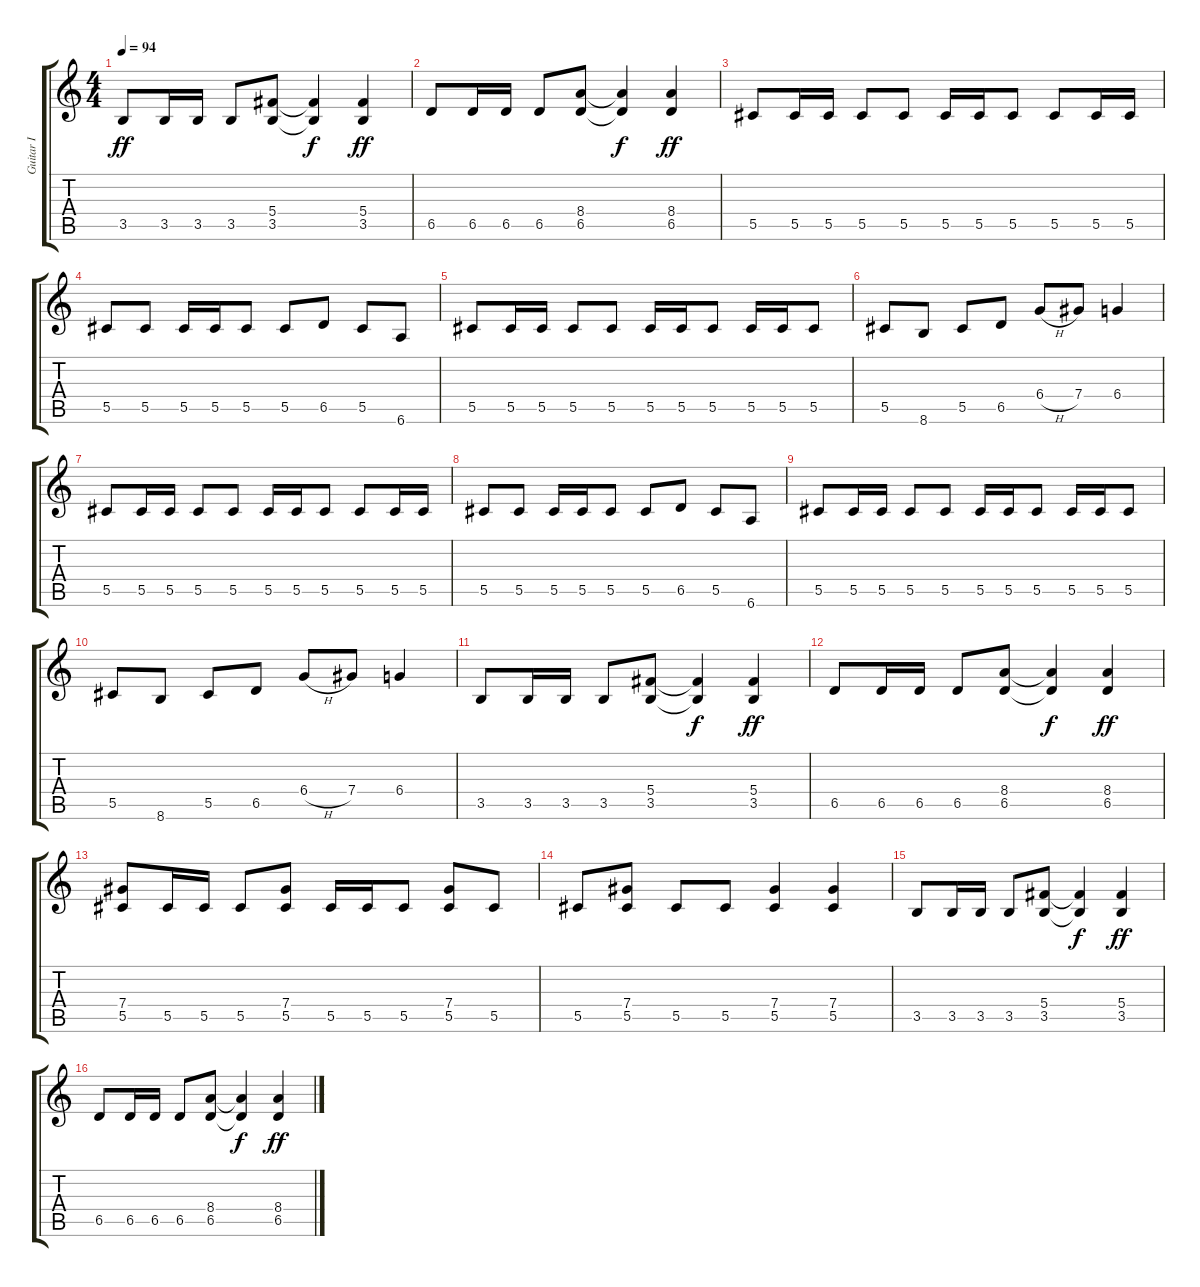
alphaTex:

\track ("Guitar I" "Guitar I") {instrument distortionguitar}
\staff {score tabs}
\tuning (Eb4 Bb3 Gb3 Db3 Ab2 Eb2) {hide}
\ts (4 4)
\tempo 94
\clef g2
\ks c
3.5.8{dy ff} 3.5.16 3.5.16 3.5.8 (5.4 3.5).8 (5.4{t} 3.5{t}).4{dy f} (5.4 3.5).4{dy ff} |
6.5.8 6.5.16 6.5.16 6.5.8 (8.4 6.5).8 (8.4{t} 6.5{t}).4{dy f} (8.4 6.5).4{dy ff} |
5.5.8 5.5.16 5.5.16 5.5.8 5.5.8 5.5.16 5.5.16 5.5.8 5.5.8 5.5.16 5.5.16 |
5.5.8 5.5.8 5.5.16 5.5.16 5.5.8 5.5.8 6.5.8 5.5.8 6.6.8 |
5.5.8 5.5.16 5.5.16 5.5.8 5.5.8 5.5.16 5.5.16 5.5.8 5.5.16 5.5.16 5.5.8 |
5.5.8 8.6.8 5.5.8 6.5.8 6.4{h}.8 7.4.8 6.4.4 |
5.5.8 5.5.16 5.5.16 5.5.8 5.5.8 5.5.16 5.5.16 5.5.8 5.5.8 5.5.16 5.5.16 |
5.5.8 5.5.8 5.5.16 5.5.16 5.5.8 5.5.8 6.5.8 5.5.8 6.6.8 |
5.5.8 5.5.16 5.5.16 5.5.8 5.5.8 5.5.16 5.5.16 5.5.8 5.5.16 5.5.16 5.5.8 |
5.5.8 8.6.8 5.5.8 6.5.8 6.4{h}.8 7.4.8 6.4.4 |
3.5.8 3.5.16 3.5.16 3.5.8 (5.4 3.5).8 (5.4{t} 3.5{t}).4{dy f} (5.4 3.5).4{dy ff} |
6.5.8 6.5.16 6.5.16 6.5.8 (8.4 6.5).8 (8.4{t} 6.5{t}).4{dy f} (8.4 6.5).4{dy ff} |
(7.4 5.5).8 5.5.16 5.5.16 5.5.8 (7.4 5.5).8 5.5.16 5.5.16 5.5.8 (7.4 5.5).8 5.5.8 |
5.5.8 (7.4 5.5).8 5.5.8 5.5.8 (7.4 5.5).4 (7.4 5.5).4 |
3.5.8 3.5.16 3.5.16 3.5.8 (5.4 3.5).8 (5.4{t} 3.5{t}).4{dy f} (5.4 3.5).4{dy ff} |
6.5.8 6.5.16 6.5.16 6.5.8 (8.4 6.5).8 (8.4{t} 6.5{t}).4{dy f} (8.4 6.5).4{dy ff}
